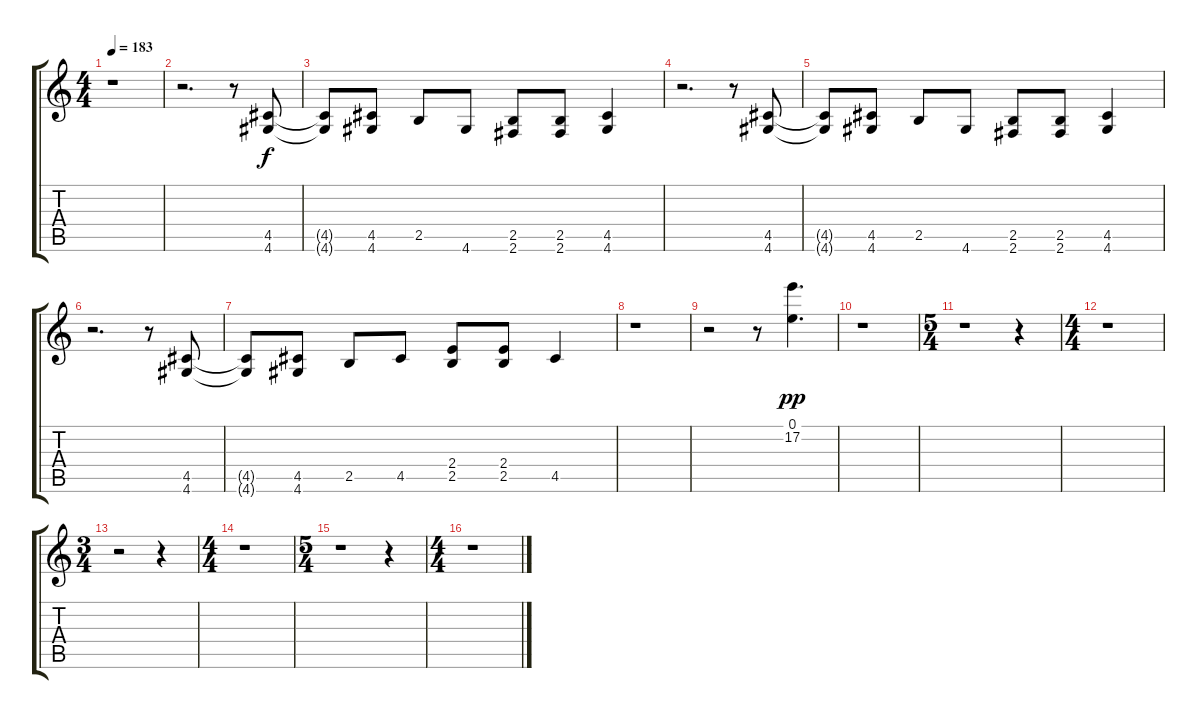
\track "" {instrument overdrivenguitar}
\staff {score tabs}
\tuning (E4 B3 G3 D3 A2 E2) {hide}
\ts (4 4)
\tempo 183
\clef g2
\ks c
r.1{dy f} |
r.2{d} r.8 (4.5 4.6).8 |
(4.5{t} 4.6{t}).8 (4.5 4.6).8 2.5.8 4.6.8 (2.5 2.6).8 (2.5 2.6).8 (4.5 4.6).4 |
r.2{d} r.8 (4.5 4.6).8 |
(4.5{t} 4.6{t}).8 (4.5 4.6).8 2.5.8 4.6.8 (2.5 2.6).8 (2.5 2.6).8 (4.5 4.6).4 |
r.2{d} r.8 (4.5 4.6).8 |
(4.5{t} 4.6{t}).8 (4.5 4.6).8 2.5.8 4.5.8 (2.4 2.5).8 (2.4 2.5).8 4.5.4 |
r.1 |
r.2 r.8 (0.1 17.2).4{d dy pp} |
r.1 |
\ts (5 4)
r.1 r.4 |
\ts (4 4)
r.1 |
\ts (3 4)
r.2 r.4 |
\ts (4 4)
r.1 |
\ts (5 4)
r.1 r.4 |
\ts (4 4)
r.1
